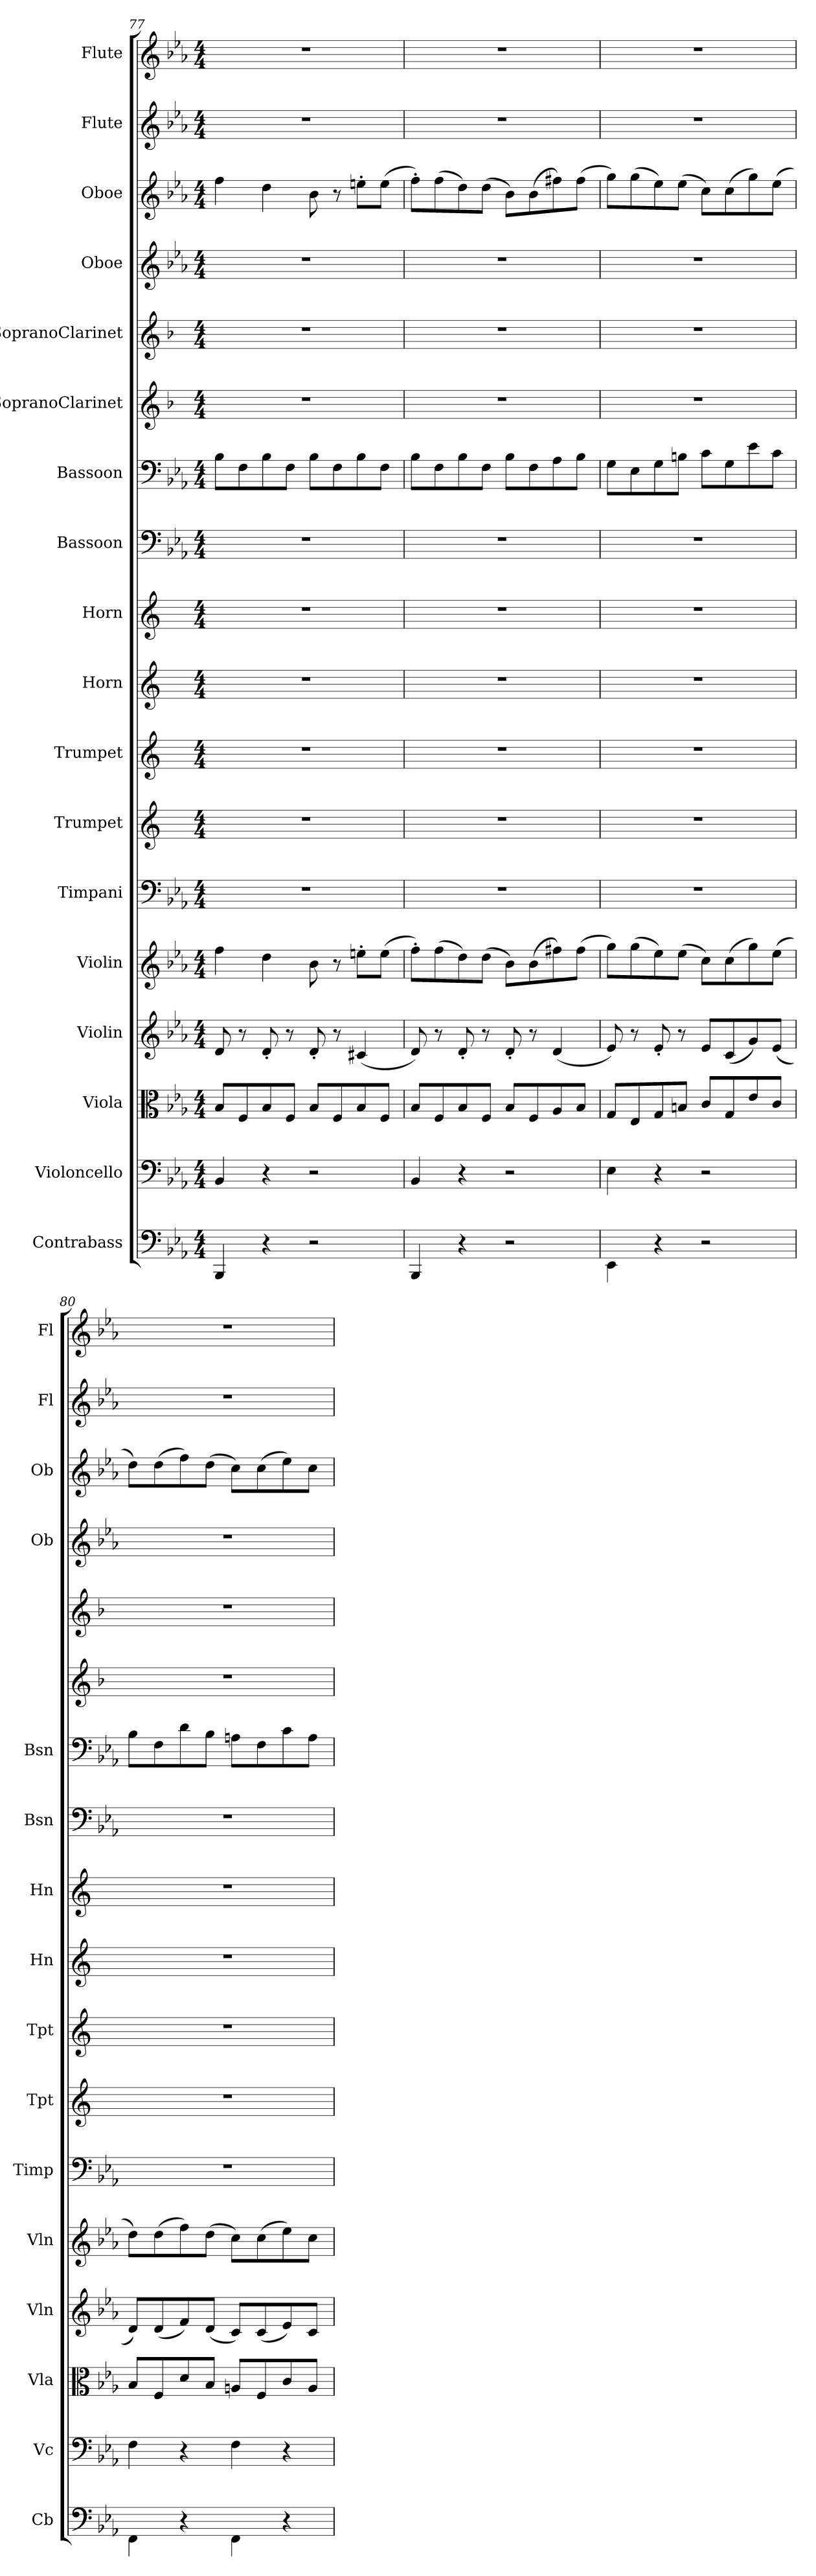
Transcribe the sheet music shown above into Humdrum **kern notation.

**kern	**kern	**kern	**kern	**kern	**kern	**kern	**kern	**kern	**kern	**kern	**kern	**kern	**kern	**kern	**kern	**kern	**kern
*part18	*part17	*part16	*part15	*part14	*part13	*part12	*part11	*part10	*part9	*part8	*part7	*part6	*part5	*part4	*part3	*part2	*part1
*staff18	*staff17	*staff16	*staff15	*staff14	*staff13	*staff12	*staff11	*staff10	*staff9	*staff8	*staff7	*staff6	*staff5	*staff4	*staff3	*staff2	*staff1
*I"Contrabass	*I"Violoncello	*I"Viola	*I"Violin	*I"Violin	*I"Timpani	*I"Trumpet	*I"Trumpet	*I"Horn	*I"Horn	*I"Bassoon	*I"Bassoon	*I"SopranoClarinet	*I"SopranoClarinet	*I"Oboe	*I"Oboe	*I"Flute	*I"Flute
*I'Cb	*I'Vc	*I'Vla	*I'Vln	*I'Vln	*I'Timp	*I'Tpt	*I'Tpt	*I'Hn	*I'Hn	*I'Bsn	*I'Bsn	*	*	*I'Ob	*I'Ob	*I'Fl	*I'Fl
*clefF4	*clefF4	*clefC3	*clefG2	*clefG2	*clefF4	*clefG2	*clefG2	*clefG2	*clefG2	*clefF4	*clefF4	*clefG2	*clefG2	*clefG2	*clefG2	*clefG2	*clefG2
*k[b-e-a-]	*k[b-e-a-]	*k[b-e-a-]	*k[b-e-a-]	*k[b-e-a-]	*k[b-e-a-]	*k[]	*k[]	*k[]	*k[]	*k[b-e-a-]	*k[b-e-a-]	*k[b-]	*k[b-]	*k[b-e-a-]	*k[b-e-a-]	*k[b-e-a-]	*k[b-e-a-]
*M4/4	*M4/4	*M4/4	*M4/4	*M4/4	*M4/4	*M4/4	*M4/4	*M4/4	*M4/4	*M4/4	*M4/4	*M4/4	*M4/4	*M4/4	*M4/4	*M4/4	*M4/4
=77	=77	=77	=77	=77	=77	=77	=77	=77	=77	=77	=77	=77	=77	=77	=77	=77	=77
4BBB-"/	4BB-"/	8B-/L	8d/	4ff\	1r	1r	1r	1r	1r	1r	8B-\L	1r	1r	1r	4ff\	1r	1r
.	.	8F/	8r	.	.	.	.	.	.	.	8F\	.	.	.	.	.	.
4r	4r	8B-/	8d'/	4dd\	.	.	.	.	.	.	8B-\	.	.	.	4dd\	.	.
.	.	8F/J	8r	.	.	.	.	.	.	.	8F\J	.	.	.	.	.	.
2r	2r	8B-/L	8d'/	8b-\	.	.	.	.	.	.	8B-\L	.	.	.	8b-\	.	.
.	.	8F/	8r	8r	.	.	.	.	.	.	8F\	.	.	.	8r	.	.
.	.	8B-/	(4c#X/	8een'\L	.	.	.	.	.	.	8B-\	.	.	.	8een'\L	.	.
.	.	8F/J	.	(8ee\J	.	.	.	.	.	.	8F\J	.	.	.	(8ee\J	.	.
=78	=78	=78	=78	=78	=78	=78	=78	=78	=78	=78	=78	=78	=78	=78	=78	=78	=78
4BBB-"/	4BB-"/	8B-/L	8d/)	8ff'\L)	1r	1r	1r	1r	1r	1r	8B-\L	1r	1r	1r	8ff'\L)	1r	1r
.	.	8F/	8r	(8ff\	.	.	.	.	.	.	8F\	.	.	.	(8ff\	.	.
4r	4r	8B-/	8d'/	8dd\)	.	.	.	.	.	.	8B-\	.	.	.	8dd\)	.	.
.	.	8F/J	8r	(8dd\J	.	.	.	.	.	.	8F\J	.	.	.	(8dd\J	.	.
2r	2r	8B-/L	8d'/	8b-\L)	.	.	.	.	.	.	8B-\L	.	.	.	8b-\L)	.	.
.	.	8F/	8r	(8b-\	.	.	.	.	.	.	8F\	.	.	.	(8b-\	.	.
.	.	8A-/	(4d/	8ff#X\)	.	.	.	.	.	.	8A-\	.	.	.	8ff#X\)	.	.
.	.	8B-/J	.	(8ff#\J	.	.	.	.	.	.	8B-\J	.	.	.	(8ff#\J	.	.
=79	=79	=79	=79	=79	=79	=79	=79	=79	=79	=79	=79	=79	=79	=79	=79	=79	=79
4EE-"\	4E-"\	8G/L	8e-/)	8gg\L)	1r	1r	1r	1r	1r	1r	8G\L	1r	1r	1r	8gg\L)	1r	1r
.	.	8E-/	8r	(8gg\	.	.	.	.	.	.	8E-\	.	.	.	(8gg\	.	.
4r	4r	8G/	8e-'/	8ee-\)	.	.	.	.	.	.	8G\	.	.	.	8ee-\)	.	.
.	.	8Bn/J	8r	(8ee-\J	.	.	.	.	.	.	8Bn\J	.	.	.	(8ee-\J	.	.
2r	2r	8c/L	8e-/L	8cc\L)	.	.	.	.	.	.	8c\L	.	.	.	8cc\L)	.	.
.	.	8G/	(8c/	(8cc\	.	.	.	.	.	.	8G\	.	.	.	(8cc\	.	.
.	.	8e-/	8g/)	8gg\)	.	.	.	.	.	.	8e-\	.	.	.	8gg\)	.	.
.	.	8c/J	(8e-/J	(8ee-\J	.	.	.	.	.	.	8c\J	.	.	.	(8ee-\J	.	.
=80	=80	=80	=80	=80	=80	=80	=80	=80	=80	=80	=80	=80	=80	=80	=80	=80	=80
4FF"\	4F"\	8B-/L	8d/L)	8dd\L)	1r	1r	1r	1r	1r	1r	8B-\L	1r	1r	1r	8dd\L)	1r	1r
.	.	8F/	(8d/	(8dd\	.	.	.	.	.	.	8F\	.	.	.	(8dd\	.	.
4r	4r	8d/	8f/)	8ff\)	.	.	.	.	.	.	8d\	.	.	.	8ff\)	.	.
.	.	8B-/J	(8d/J	(8dd\J	.	.	.	.	.	.	8B-\J	.	.	.	(8dd\J	.	.
4FF"\	4F"\	8An/L	8c/L)	8cc\L)	.	.	.	.	.	.	8An\L	.	.	.	8cc\L)	.	.
.	.	8F/	(8c/	(8cc\	.	.	.	.	.	.	8F\	.	.	.	(8cc\	.	.
4r	4r	8c/	8e-/)	8ee-\)	.	.	.	.	.	.	8c\	.	.	.	8ee-\)	.	.
.	.	8A/J	8c/J	8cc\J	.	.	.	.	.	.	8A\J	.	.	.	8cc\J	.	.
=	=	=	=	=	=	=	=	=	=	=	=	=	=	=	=	=	=
*-	*-	*-	*-	*-	*-	*-	*-	*-	*-	*-	*-	*-	*-	*-	*-	*-	*-
